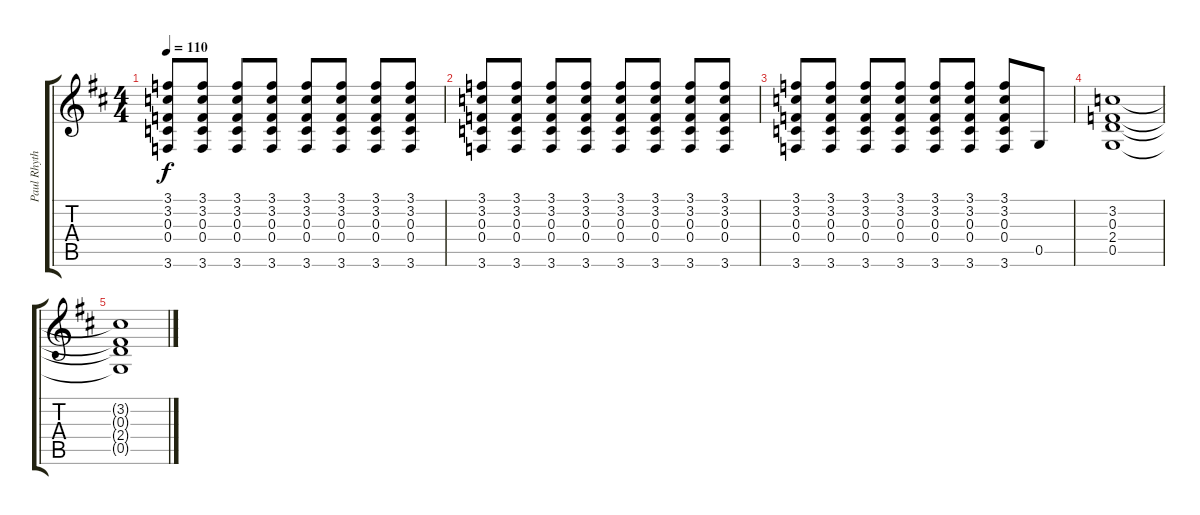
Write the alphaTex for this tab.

\track ("Paul Rhythm" "Paul Rhyth") {instrument overdrivenguitar}
\staff {score tabs}
\tuning (D4 A3 F3 C3 G2 D2) {hide}
\ts (4 4)
\tempo 110
\clef g2
\ks d
(3.1 3.2 0.3 0.4 3.6).8{dy f} (3.1 3.2 0.3 0.4 3.6).8 (3.1 3.2 0.3 0.4 3.6).8 (3.1 3.2 0.3 0.4 3.6).8 (3.1 3.2 0.3 0.4 3.6).8 (3.1 3.2 0.3 0.4 3.6).8 (3.1 3.2 0.3 0.4 3.6).8 (3.1 3.2 0.3 0.4 3.6).8 |
(3.1 3.2 0.3 0.4 3.6).8 (3.1 3.2 0.3 0.4 3.6).8 (3.1 3.2 0.3 0.4 3.6).8 (3.1 3.2 0.3 0.4 3.6).8 (3.1 3.2 0.3 0.4 3.6).8 (3.1 3.2 0.3 0.4 3.6).8 (3.1 3.2 0.3 0.4 3.6).8 (3.1 3.2 0.3 0.4 3.6).8 |
(3.1 3.2 0.3 0.4 3.6).8 (3.1 3.2 0.3 0.4 3.6).8 (3.1 3.2 0.3 0.4 3.6).8 (3.1 3.2 0.3 0.4 3.6).8 (3.1 3.2 0.3 0.4 3.6).8 (3.1 3.2 0.3 0.4 3.6).8 (3.1 3.2 0.3 0.4 3.6).8 0.5.8 |
(3.2 0.3 2.4 0.5).1 |
(3.2{t} 0.3{t} 2.4{t} 0.5{t}).1
